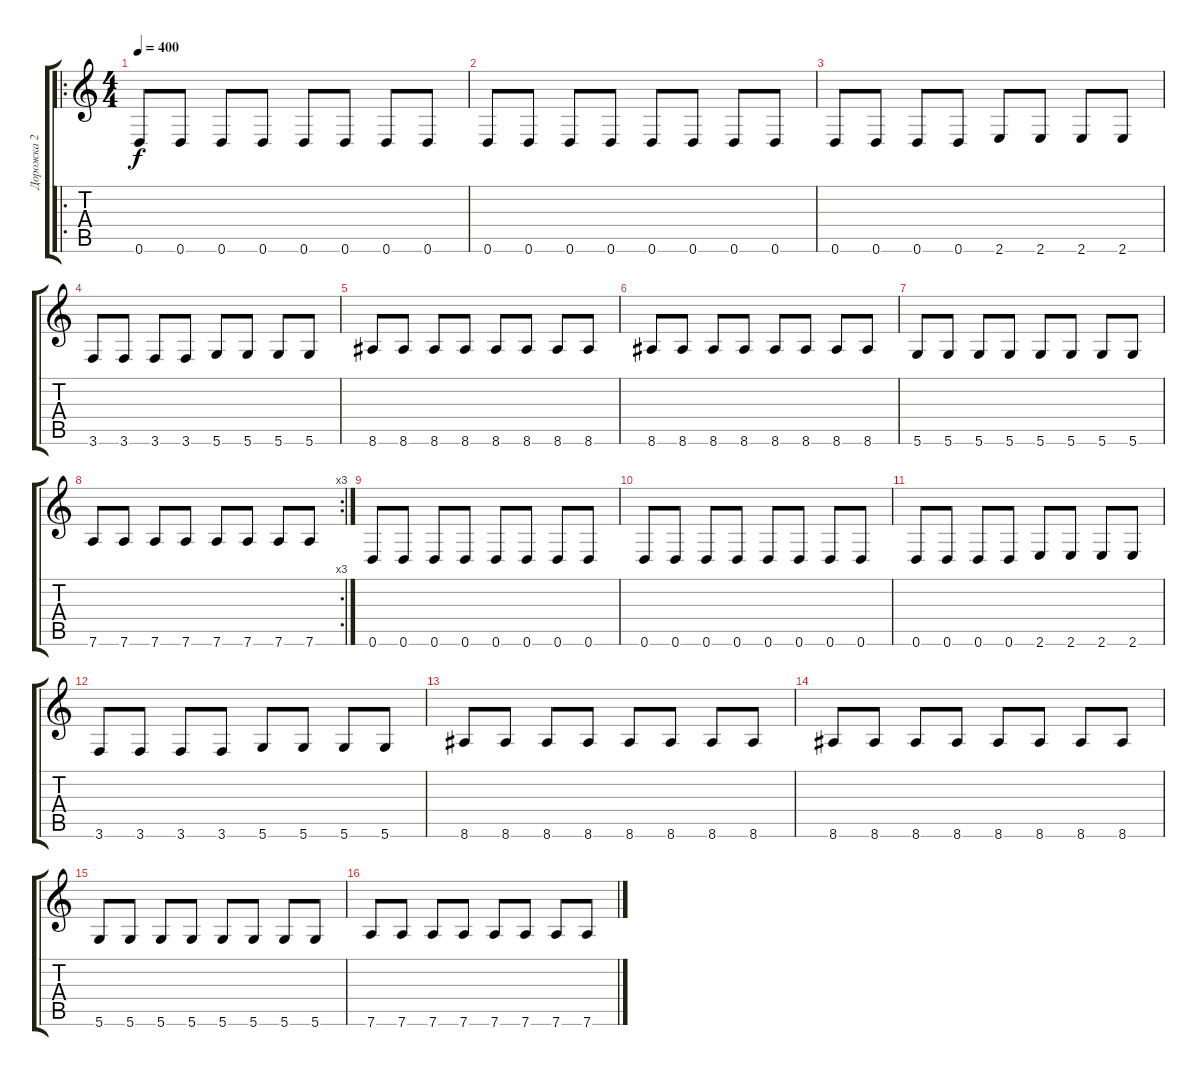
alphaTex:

\track ("Дорожка 2" "Дорожка 2") {instrument overdrivenguitar}
\staff {score tabs}
\tuning (D4 A3 F3 C3 G2 D2) {hide}
\ro
\ts (4 4)
\tempo 400
\clef g2
\ks c
0.6.8{dy f} 0.6.8 0.6.8 0.6.8 0.6.8 0.6.8 0.6.8 0.6.8 |
0.6.8 0.6.8 0.6.8 0.6.8 0.6.8 0.6.8 0.6.8 0.6.8 |
0.6.8 0.6.8 0.6.8 0.6.8 2.6.8 2.6.8 2.6.8 2.6.8 |
3.6.8 3.6.8 3.6.8 3.6.8 5.6.8 5.6.8 5.6.8 5.6.8 |
8.6.8 8.6.8 8.6.8 8.6.8 8.6.8 8.6.8 8.6.8 8.6.8 |
8.6.8 8.6.8 8.6.8 8.6.8 8.6.8 8.6.8 8.6.8 8.6.8 |
5.6.8 5.6.8 5.6.8 5.6.8 5.6.8 5.6.8 5.6.8 5.6.8 |
\rc 3
7.6.8 7.6.8 7.6.8 7.6.8 7.6.8 7.6.8 7.6.8 7.6.8 |
0.6.8 0.6.8 0.6.8 0.6.8 0.6.8 0.6.8 0.6.8 0.6.8 |
0.6.8 0.6.8 0.6.8 0.6.8 0.6.8 0.6.8 0.6.8 0.6.8 |
0.6.8 0.6.8 0.6.8 0.6.8 2.6.8 2.6.8 2.6.8 2.6.8 |
3.6.8 3.6.8 3.6.8 3.6.8 5.6.8 5.6.8 5.6.8 5.6.8 |
8.6.8 8.6.8 8.6.8 8.6.8 8.6.8 8.6.8 8.6.8 8.6.8 |
8.6.8 8.6.8 8.6.8 8.6.8 8.6.8 8.6.8 8.6.8 8.6.8 |
5.6.8 5.6.8 5.6.8 5.6.8 5.6.8 5.6.8 5.6.8 5.6.8 |
7.6.8 7.6.8 7.6.8 7.6.8 7.6.8 7.6.8 7.6.8 7.6.8
